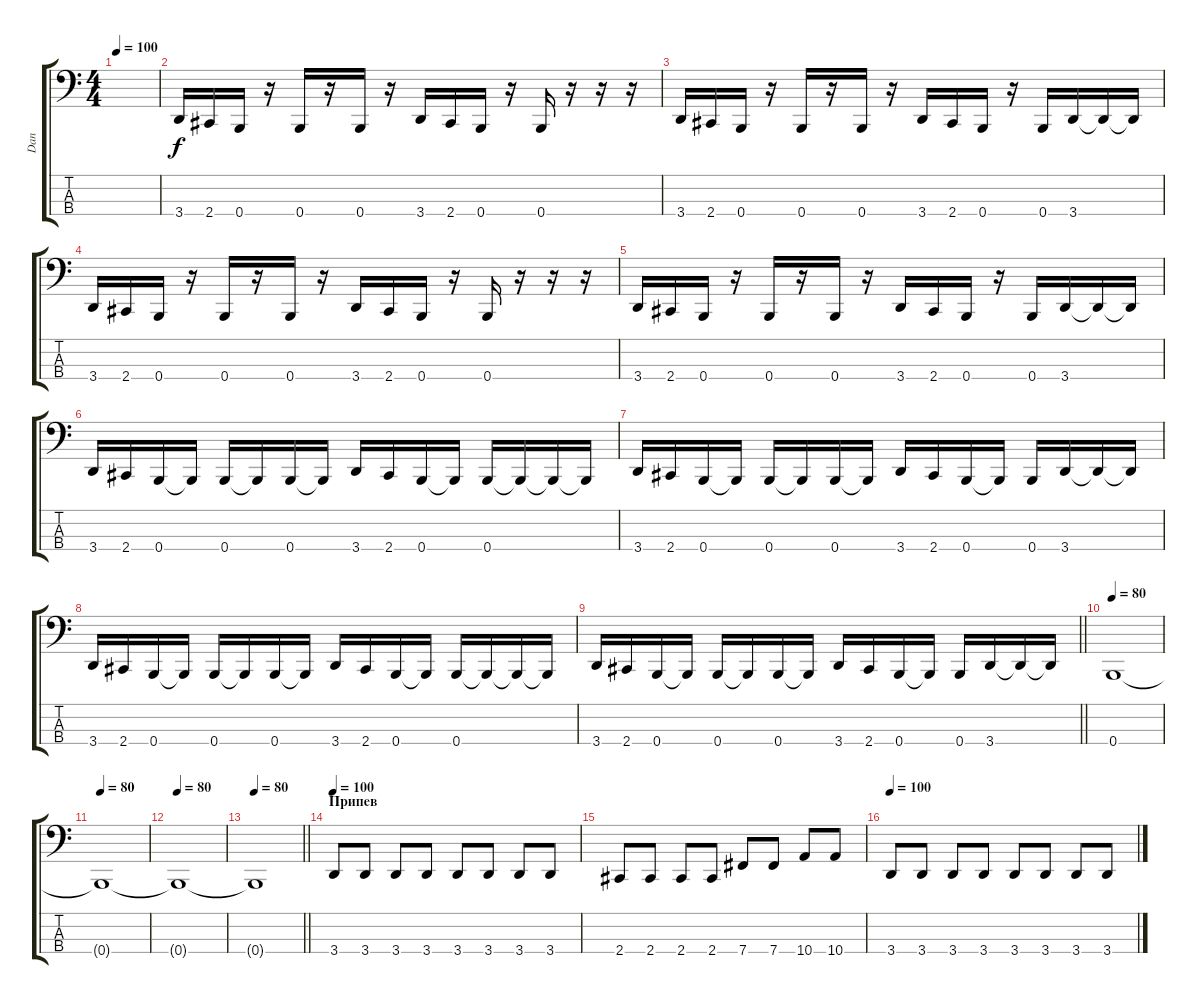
\track ("Dan" "Dan") {instrument electricbassfinger}
\staff {score tabs}
\tuning (E2 B1 Gb1 B0) {hide}
\ts (4 4)
\tempo 100
\clef f4
\ks c
|
3.4.16 2.4.16 0.4.16 r.16 0.4.16 r.16 0.4.16 r.16 3.4.16 2.4.16 0.4.16 r.16 0.4.16 r.16 r.16 r.16 |
3.4.16 2.4.16 0.4.16 r.16 0.4.16 r.16 0.4.16 r.16 3.4.16 2.4.16 0.4.16 r.16 0.4.16 3.4.16 3.4{t}.16 3.4{t}.16 |
3.4.16 2.4.16 0.4.16 r.16 0.4.16 r.16 0.4.16 r.16 3.4.16 2.4.16 0.4.16 r.16 0.4.16 r.16 r.16 r.16 |
3.4.16 2.4.16 0.4.16 r.16 0.4.16 r.16 0.4.16 r.16 3.4.16 2.4.16 0.4.16 r.16 0.4.16 3.4.16 3.4{t}.16 3.4{t}.16 |
3.4.16 2.4.16 0.4.16 0.4{t}.16 0.4.16 0.4{t}.16 0.4.16 0.4{t}.16 3.4.16 2.4.16 0.4.16 0.4{t}.16 0.4.16 0.4{t}.16 0.4{t}.16 0.4{t}.16 |
3.4.16 2.4.16 0.4.16 0.4{t}.16 0.4.16 0.4{t}.16 0.4.16 0.4{t}.16 3.4.16 2.4.16 0.4.16 0.4{t}.16 0.4.16 3.4.16 3.4{t}.16 3.4{t}.16 |
3.4.16 2.4.16 0.4.16 0.4{t}.16 0.4.16 0.4{t}.16 0.4.16 0.4{t}.16 3.4.16 2.4.16 0.4.16 0.4{t}.16 0.4.16 0.4{t}.16 0.4{t}.16 0.4{t}.16 |
\barLineRight lightlight
3.4.16 2.4.16 0.4.16 0.4{t}.16 0.4.16 0.4{t}.16 0.4.16 0.4{t}.16 3.4.16 2.4.16 0.4.16 0.4{t}.16 0.4.16 3.4.16 3.4{t}.16 3.4{t}.16 |
\tempo 80
0.4.1 |
\tempo 80
0.4{t}.1 |
\tempo 80
0.4{t}.1 |
\tempo 80
\barLineRight lightlight
0.4{t}.1 |
\section ("" "Припев")
\tempo 100
3.4.8 3.4.8 3.4.8 3.4.8 3.4.8 3.4.8 3.4.8 3.4.8 |
2.4.8 2.4.8 2.4.8 2.4.8 7.4.8 7.4.8 10.4.8 10.4.8 |
\tempo 100
3.4.8 3.4.8 3.4.8 3.4.8 3.4.8 3.4.8 3.4.8 3.4.8
